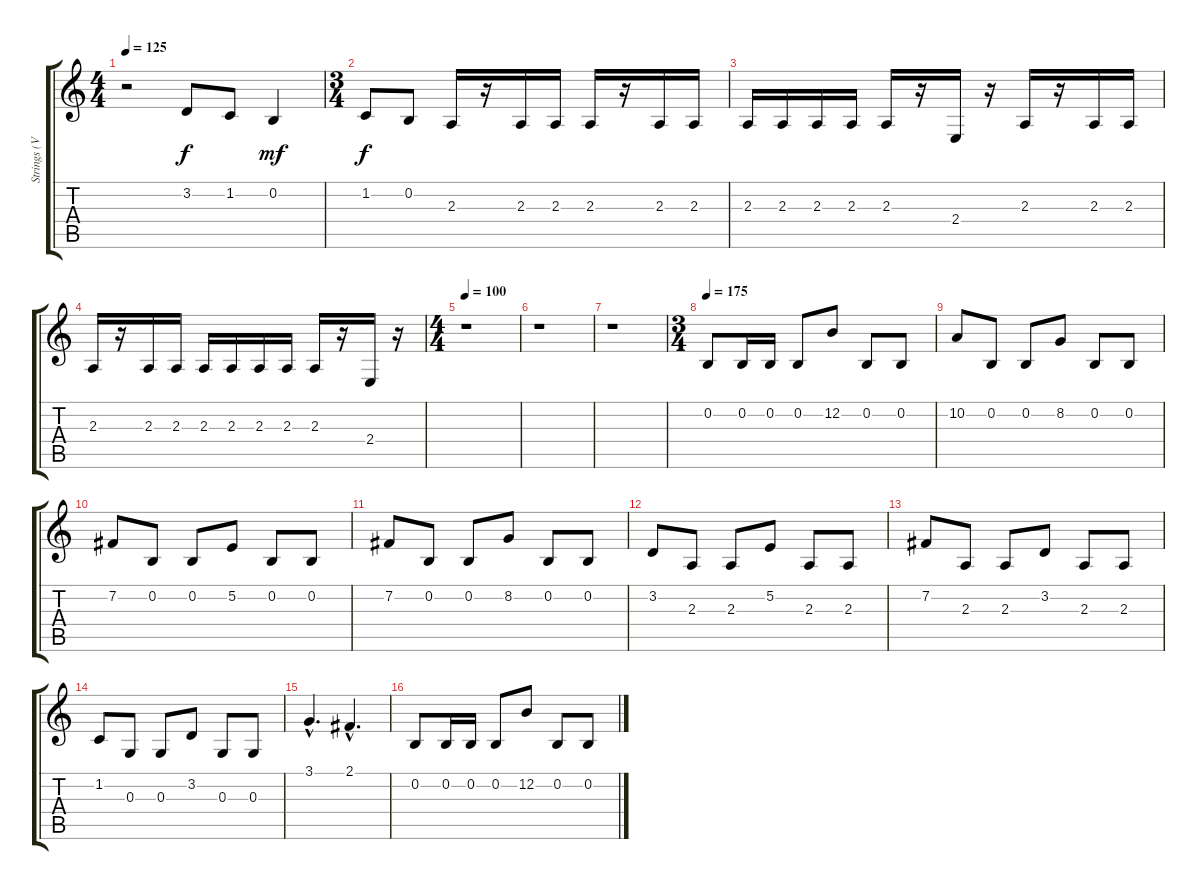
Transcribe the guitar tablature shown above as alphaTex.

\track ("Strings (Viola)" "Strings (V") {instrument viola}
\staff {score tabs}
\tuning (E4 B3 G3 D3 A2 E2) {hide}
\ts (4 4)
\tempo 125
\clef g2
\ks c
r.2{dy mf} 3.2.8{dy f} 1.2.8 0.2.4{dy mf} |
\ts (3 4)
1.2.8{dy f} 0.2.8 2.3.16 r.16 2.3.16 2.3.16 2.3.16 r.16 2.3.16 2.3.16 |
2.3.16 2.3.16 2.3.16 2.3.16 2.3.16 r.16 2.4.16 r.16 2.3.16 r.16 2.3.16 2.3.16 |
2.3.16 r.16 2.3.16 2.3.16 2.3.16 2.3.16 2.3.16 2.3.16 2.3.16 r.16 2.4.16 r.16 |
\ts (4 4)
\tempo 100
r.1 |
r.1 |
r.1 |
\ts (3 4)
\tempo 175
0.2.8{volume 8} 0.2.16 0.2.16 0.2.8 12.2.8 0.2.8 0.2.8 |
10.2.8 0.2.8 0.2.8 8.2.8 0.2.8 0.2.8 |
7.2.8 0.2.8 0.2.8 5.2.8 0.2.8 0.2.8 |
7.2.8 0.2.8 0.2.8 8.2.8 0.2.8 0.2.8 |
3.2.8 2.3.8 2.3.8 5.2.8 2.3.8 2.3.8 |
7.2.8 2.3.8 2.3.8 3.2.8 2.3.8 2.3.8 |
1.2.8 0.3.8 0.3.8 3.2.8 0.3.8 0.3.8 |
3.1{hac}.4{d} 2.1{hac}.4{d} |
0.2.8 0.2.16 0.2.16 0.2.8 12.2.8 0.2.8 0.2.8
